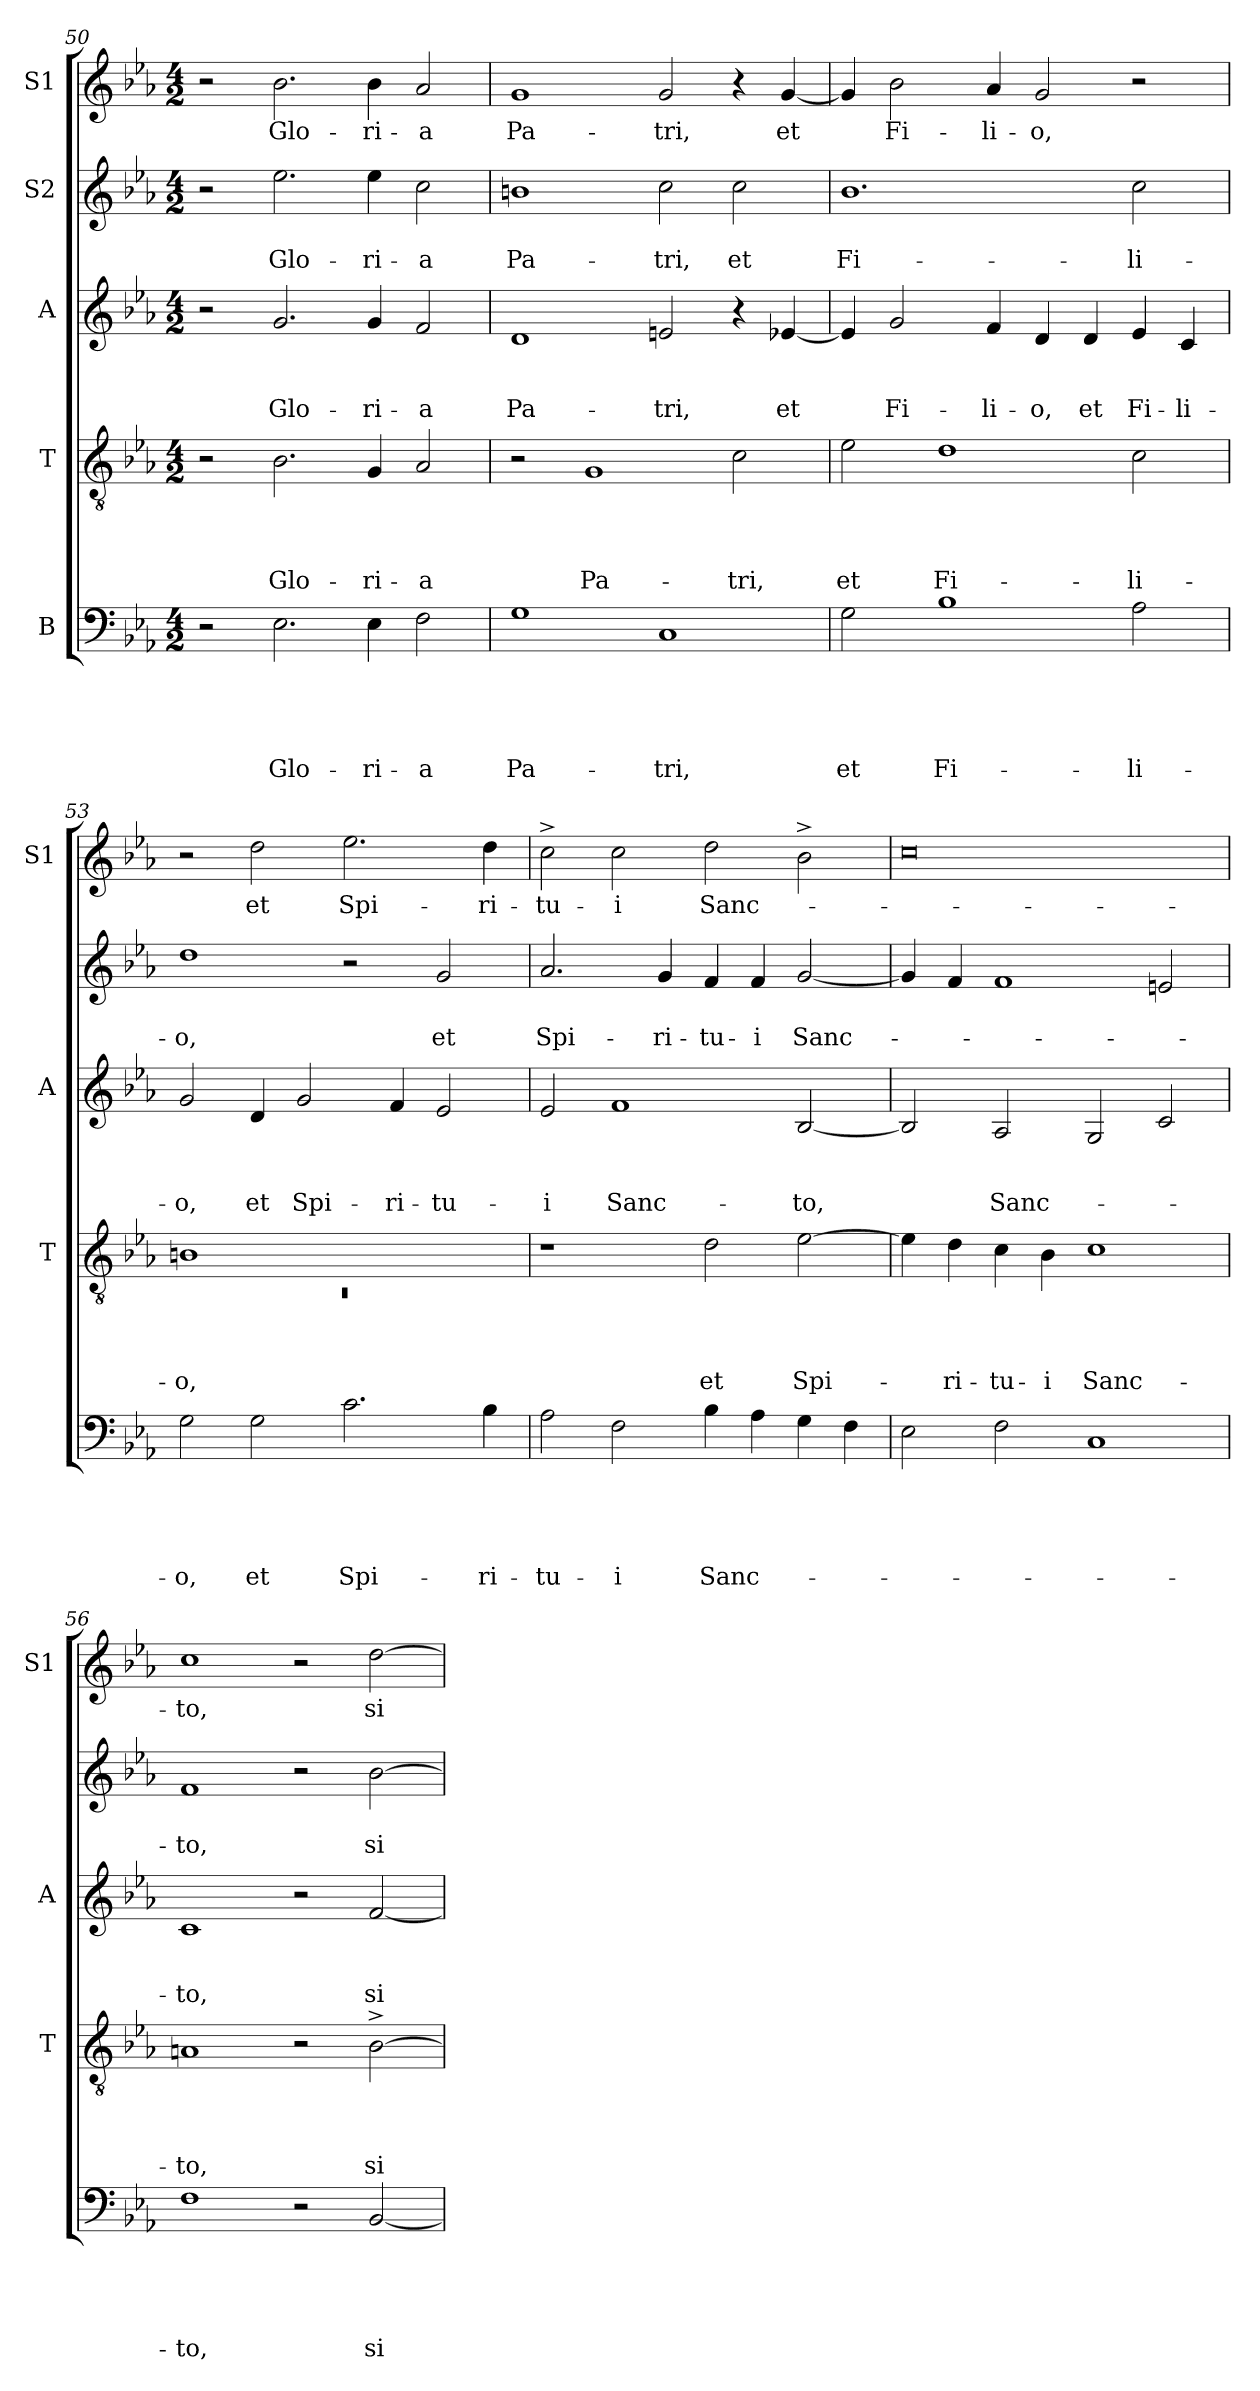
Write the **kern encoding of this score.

**kern	**text	**text	**text	**text	**text	**kern	**text	**text	**text	**text	**kern	**text	**text	**text	**kern	**text	**text	**kern	**text
*part5	*part5	*part5	*part5	*part5	*part5	*part4	*part4	*part4	*part4	*part4	*part3	*part3	*part3	*part3	*part2	*part2	*part2	*part1	*part1
*staff5	*staff5	*staff5	*staff5	*staff5	*staff5	*staff4	*staff4	*staff4	*staff4	*staff4	*staff3	*staff3	*staff3	*staff3	*staff2	*staff2	*staff2	*staff1	*staff1
*I"B	*	*	*	*	*	*I"T	*	*	*	*	*I"A	*	*	*	*I"S2	*	*	*I"S1	*
*	*	*	*	*	*	*I'T	*	*	*	*	*I'A	*	*	*	*	*	*	*I'S1	*
!!LO:LB:g=z
*clefF4	*	*	*	*	*	*clefGv2	*	*	*	*	*clefG2	*	*	*	*clefG2	*	*	*clefG2	*
*k[b-e-a-]	*	*	*	*	*	*k[b-e-a-]	*	*	*	*	*k[b-e-a-]	*	*	*	*k[b-e-a-]	*	*	*k[b-e-a-]	*
*E-:	*	*	*	*	*	*E-:	*	*	*	*	*E-:	*	*	*	*E-:	*	*	*E-:	*
*M4/2	*	*	*	*	*	*M4/2	*	*	*	*	*M4/2	*	*	*	*M4/2	*	*	*M4/2	*
=50	=50	=50	=50	=50	=50	=50	=50	=50	=50	=50	=50	=50	=50	=50	=50	=50	=50	=50	=50
2r	.	.	.	.	.	2r	.	.	.	.	2r	.	.	.	2r	.	.	2r	.
!	!	!	!	!	!LO:LY:b	!	!	!	!	!LO:LY:b	!	!	!	!LO:LY:b	!	!	!LO:LY:b	!	!LO:LY:b
2.E-\	.	.	.	.	Glo-	2.B-\	.	.	.	Glo-	2.g/	.	.	Glo-	2.ee-\	.	Glo-	2.b-\	Glo-
!	!	!	!	!	!LO:LY:b	!	!	!	!	!LO:LY:b	!	!	!	!LO:LY:b	!	!	!LO:LY:b	!	!LO:LY:b
4E-\	.	.	.	.	-ri-	4G/	.	.	.	-ri-	4g/	.	.	-ri-	4ee-\	.	-ri-	4b-\	-ri-
!	!	!	!	!	!LO:LY:b	!	!	!	!	!LO:LY:b	!	!	!	!LO:LY:b	!	!	!LO:LY:b	!	!LO:LY:b
2F\	.	.	.	.	-a	2A-/	.	.	.	-a	2f/	.	.	-a	2cc\	.	-a	2a-/	-a
=51!	=51!	=51!	=51!	=51!	=51!	=51!	=51!	=51!	=51!	=51!	=51!	=51!	=51!	=51!	=51!	=51!	=51!	=51!	=51!
!	!	!	!	!	!LO:LY:b	!	!	!	!	!	!	!	!	!LO:LY:b	!	!	!LO:LY:b	!	!LO:LY:b
1G	.	.	.	.	Pa-	2r	.	.	.	.	1d	.	.	Pa-	1bn	.	Pa-	1g	Pa-
!	!	!	!	!	!	!	!	!	!	!LO:LY:b	!	!	!	!	!	!	!	!	!
.	.	.	.	.	.	1G	.	.	.	Pa-	.	.	.	.	.	.	.	.	.
!	!	!	!	!	!LO:LY:b	!	!	!	!	!	!	!	!	!LO:LY:b	!	!	!LO:LY:b	!	!LO:LY:b
1C	.	.	.	.	-tri,	.	.	.	.	.	2en/	.	.	-tri,	2cc\	.	-tri,	2g/	-tri,
!	!	!	!	!	!	!	!	!	!	!LO:LY:b	!	!	!	!	!	!	!LO:LY:b	!	!
.	.	.	.	.	.	2c\	.	.	.	-tri,	4r	.	.	.	2cc\	.	et	4r	.
!	!	!	!	!	!	!	!	!	!	!	!	!	!	!LO:LY:b	!	!	!	!	!LO:LY:b
.	.	.	.	.	.	.	.	.	.	.	[<4e-X/	.	.	et	.	.	.	[<4g/	et
=52!	=52!	=52!	=52!	=52!	=52!	=52!	=52!	=52!	=52!	=52!	=52!	=52!	=52!	=52!	=52!	=52!	=52!	=52!	=52!
!	!	!	!	!	!LO:LY:b	!	!	!	!	!LO:LY:b	!	!	!	!	!	!	!LO:LY:b	!	!
2G\	.	.	.	.	et	2e-\	.	.	.	et	4e-/]	.	.	.	1.b-	.	Fi-	4g/]	.
!	!	!	!	!	!	!	!	!	!	!	!	!	!	!LO:LY:b	!	!	!	!	!LO:LY:b
.	.	.	.	.	.	.	.	.	.	.	2g/	.	.	Fi-	.	.	.	2b-\	Fi-
!	!	!	!	!	!LO:LY:b	!	!	!	!	!LO:LY:b	!	!	!	!	!	!	!	!	!
1B-	.	.	.	.	Fi-	1d	.	.	.	Fi-	.	.	.	.	.	.	.	.	.
!	!	!	!	!	!	!	!	!	!	!	!	!	!	!LO:LY:b	!	!	!	!	!LO:LY:b
.	.	.	.	.	.	.	.	.	.	.	4f/	.	.	-li-	.	.	.	4a-/	-li-
!	!	!	!	!	!	!	!	!	!	!	!	!	!	!LO:LY:b	!	!	!	!	!LO:LY:b
.	.	.	.	.	.	.	.	.	.	.	4d/	.	.	-o,	.	.	.	2g/	-o,
!	!	!	!	!	!	!	!	!	!	!	!	!	!	!LO:LY:b	!	!	!	!	!
.	.	.	.	.	.	.	.	.	.	.	4d/	.	.	et	.	.	.	.	.
!	!	!	!	!	!LO:LY:b	!	!	!	!	!LO:LY:b	!	!	!	!LO:LY:b	!	!	!LO:LY:b	!	!
2A-\	.	.	.	.	-li-	2c\	.	.	.	-li-	4e-/	.	.	Fi-	2cc\	.	-li-	2r	.
!	!	!	!	!	!	!	!	!	!	!	!	!	!	!LO:LY:b	!	!	!	!	!
.	.	.	.	.	.	.	.	.	.	.	4c/	.	.	-li-	.	.	.	.	.
=53!	=53!	=53!	=53!	=53!	=53!	=53!	=53!	=53!	=53!	=53!	=53!	=53!	=53!	=53!	=53!	=53!	=53!	=53!	=53!
*	*	*	*	*	*	*^	*	*	*	*	*	*	*	*	*	*	*	*	*
!	!	!	!	!	!LO:LY:b	!	!LO:N:vis=1	!	!	!	!LO:LY:b	!	!	!	!LO:LY:b	!	!	!LO:LY:b	!	!
2G\	.	.	.	.	-o,	1Bn	0rC	.	.	.	-o,	2g/	.	.	-o,	1dd	.	-o,	2r	.
!	!	!	!	!	!LO:LY:b	!	!	!	!	!	!	!	!	!	!LO:LY:b	!	!	!	!	!LO:LY:b
2G\	.	.	.	.	et	.	.	.	.	.	.	4d/	.	.	et	.	.	.	2dd\	et
!	!	!	!	!	!	!	!	!	!	!	!	!	!	!	!LO:LY:b	!	!	!	!	!
.	.	.	.	.	.	.	.	.	.	.	.	2g/	.	.	Spi-	.	.	.	.	.
!	!	!	!	!	!LO:LY:b	!	!	!	!	!	!	!	!	!	!	!	!	!	!	!LO:LY:b
2.c\	.	.	.	.	Spi-	1ryy	.	.	.	.	.	.	.	.	.	2r	.	.	2.ee-\	Spi-
!	!	!	!	!	!	!	!	!	!	!	!	!	!	!	!LO:LY:b	!	!	!	!	!
.	.	.	.	.	.	.	.	.	.	.	.	4f/	.	.	-ri-	.	.	.	.	.
!	!	!	!	!	!	!	!	!	!	!	!	!	!	!	!LO:LY:b	!	!	!LO:LY:b	!	!
.	.	.	.	.	.	.	.	.	.	.	.	2e-/	.	.	-tu-	2g/	.	et	.	.
!	!	!	!	!	!LO:LY:b	!	!	!	!	!	!	!	!	!	!	!	!	!	!	!LO:LY:b
4B-\	.	.	.	.	-ri-	.	.	.	.	.	.	.	.	.	.	.	.	.	4dd\	-ri-
*	*	*	*	*	*	*v	*v	*	*	*	*	*	*	*	*	*	*	*	*	*
!!LO:PB:g=z
=54	=54	=54	=54	=54	=54	=54	=54	=54	=54	=54	=54	=54	=54	=54	=54	=54	=54	=54	=54
!	!	!	!	!	!LO:LY:b	!	!	!	!	!	!	!	!	!LO:LY:b	!	!	!LO:LY:b	!	!LO:LY:b
2A-\	.	.	.	.	-tu-	1r	.	.	.	.	2e-/	.	.	-i	2.a-/	.	Spi-	2cc^>\	-tu-
!	!	!	!	!	!LO:LY:b	!	!	!	!	!	!	!	!	!LO:LY:b	!	!	!	!	!LO:LY:b
2F\	.	.	.	.	-i	.	.	.	.	.	1f	.	.	Sanc-	.	.	.	2cc\	-i
!	!	!	!	!	!	!	!	!	!	!	!	!	!	!	!	!	!LO:LY:b	!	!
.	.	.	.	.	.	.	.	.	.	.	.	.	.	.	4g/	.	-ri-	.	.
!	!	!	!	!	!LO:LY:b	!	!	!	!	!LO:LY:b	!	!	!	!	!	!	!LO:LY:b	!	!LO:LY:b
4B-\	.	.	.	.	Sanc-	2d\	.	.	.	et	.	.	.	.	4f/	.	-tu-	2dd\	Sanc-
!	!	!	!	!	!	!	!	!	!	!	!	!	!	!	!	!	!LO:LY:b	!	!
4A-\	.	.	.	.	.	.	.	.	.	.	.	.	.	.	4f/	.	-i	.	.
!	!	!	!	!	!	!	!	!	!	!LO:LY:b	!	!	!	!LO:LY:b	!	!	!LO:LY:b	!	!
4G\	.	.	.	.	.	[>2e-\	.	.	.	Spi-	[<2B-/	.	.	-to,	[<2g/	.	Sanc-	2b-^>\	.
4F\	.	.	.	.	.	.	.	.	.	.	.	.	.	.	.	.	.	.	.
=55	=55	=55	=55	=55	=55	=55	=55	=55	=55	=55	=55	=55	=55	=55	=55	=55	=55	=55	=55
2E-\	.	.	.	.	.	4e-\]	.	.	.	.	2B-/]	.	.	.	4g/]	.	.	0cc	.
!	!	!	!	!	!	!	!	!	!	!LO:LY:b	!	!	!	!	!	!	!	!	!
.	.	.	.	.	.	4d\	.	.	.	-ri-	.	.	.	.	4f/	.	.	.	.
!	!	!	!	!	!	!	!	!	!	!LO:LY:b	!	!	!	!LO:LY:b	!	!	!	!	!
2F\	.	.	.	.	.	4c\	.	.	.	-tu-	2A-/	.	.	Sanc-	1f	.	.	.	.
!	!	!	!	!	!	!	!	!	!	!LO:LY:b	!	!	!	!	!	!	!	!	!
.	.	.	.	.	.	4B-\	.	.	.	-i	.	.	.	.	.	.	.	.	.
!	!	!	!	!	!	!	!	!	!	!LO:LY:b	!	!	!	!	!	!	!	!	!
1C	.	.	.	.	.	1c	.	.	.	Sanc-	2G/	.	.	.	.	.	.	.	.
.	.	.	.	.	.	.	.	.	.	.	2c/	.	.	.	2en/	.	.	.	.
=56	=56	=56	=56	=56	=56	=56	=56	=56	=56	=56	=56	=56	=56	=56	=56	=56	=56	=56	=56
!	!	!	!	!	!LO:LY:b	!	!	!	!	!LO:LY:b	!	!	!	!LO:LY:b	!	!	!LO:LY:b	!	!LO:LY:b
1F	.	.	.	.	-to,	1An	.	.	.	-to,	1c	.	.	-to,	1f	.	-to,	1cc	-to,
2r	.	.	.	.	.	2r	.	.	.	.	2r	.	.	.	2r	.	.	2r	.
!	!	!	!	!	!LO:LY:b	!	!	!	!	!LO:LY:b	!	!	!	!LO:LY:b	!	!	!LO:LY:b	!	!LO:LY:b
[<2BB-/	.	.	.	.	si-	[>2B-^>\	.	.	.	si-	[<2f/	.	.	si-	[>2b-\	.	si-	[>2dd\	si-
=	=	=	=	=	=	=	=	=	=	=	=	=	=	=	=	=	=	=	=
*-	*-	*-	*-	*-	*-	*-	*-	*-	*-	*-	*-	*-	*-	*-	*-	*-	*-	*-	*-
